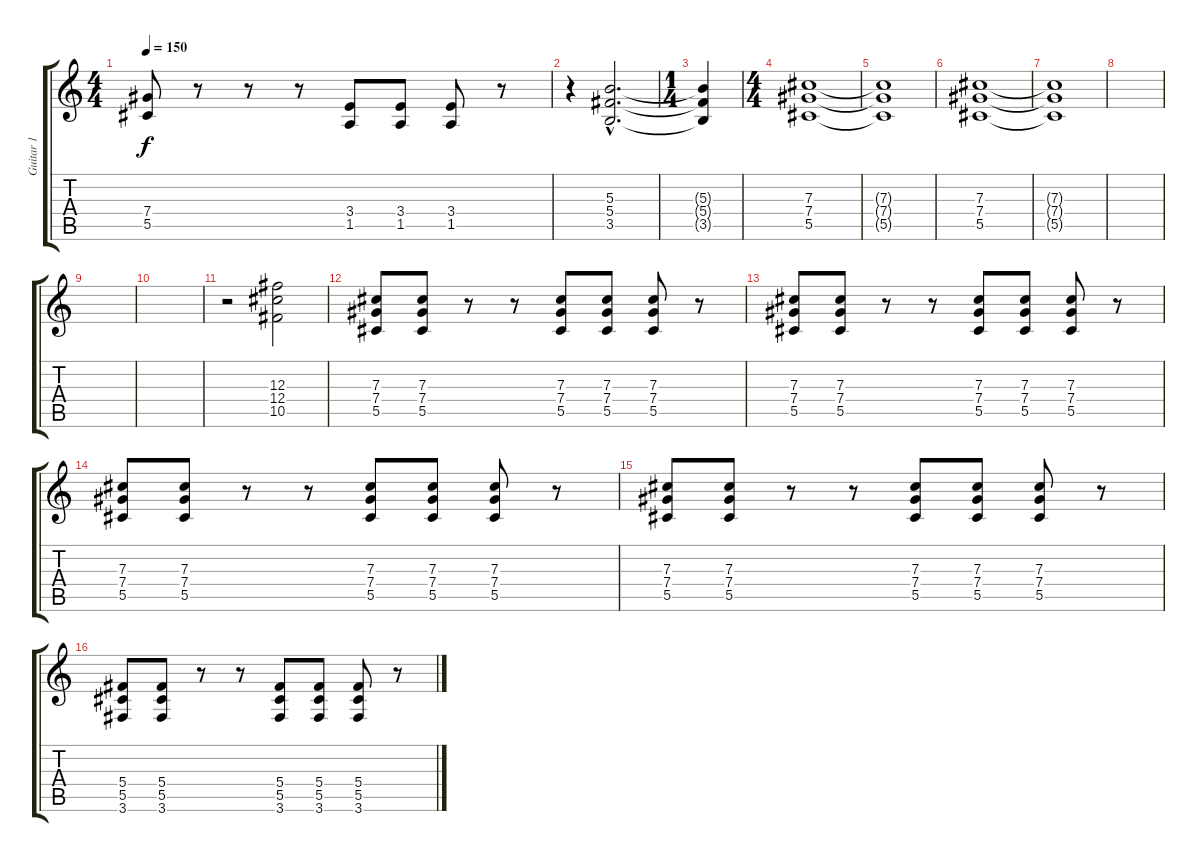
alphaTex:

\track ("Guitar 1" "Guitar 1") {instrument distortionguitar}
\staff {score tabs}
\tuning (Eb4 Bb3 Gb3 Db3 Ab2 Eb2) {hide}
\ts (4 4)
\tempo 150
\clef g2
\ks c
(7.4 5.5).8{dy f} r.8 r.8 r.8 (3.4 1.5).8 (3.4 1.5).8 (3.4 1.5).8 r.8 |
r.4 (5.3{hac} 5.4{hac} 3.5{hac}).2{d} |
\ts (1 4)
(5.3{t} 5.4{t} 3.5{t}).4 |
\ts (4 4)
(7.3 7.4 5.5).1{volume 12} |
(7.3{t} 7.4{t} 5.5{t}).1 |
(7.3 7.4 5.5).1{volume 12} |
(7.3{t} 7.4{t} 5.5{t}).1 |
|
|
|
r.2 (12.3 12.4 10.5).2{volume 11} |
(7.3 7.4 5.5).8 (7.3 7.4 5.5).8 r.8 r.8 (7.3 7.4 5.5).8 (7.3 7.4 5.5).8 (7.3 7.4 5.5).8 r.8 |
(7.3 7.4 5.5).8 (7.3 7.4 5.5).8 r.8 r.8 (7.3 7.4 5.5).8 (7.3 7.4 5.5).8 (7.3 7.4 5.5).8 r.8 |
(7.3 7.4 5.5).8 (7.3 7.4 5.5).8 r.8 r.8 (7.3 7.4 5.5).8 (7.3 7.4 5.5).8 (7.3 7.4 5.5).8 r.8 |
(7.3 7.4 5.5).8 (7.3 7.4 5.5).8 r.8 r.8 (7.3 7.4 5.5).8 (7.3 7.4 5.5).8 (7.3 7.4 5.5).8 r.8 |
(5.4 5.5 3.6).8 (5.4 5.5 3.6).8 r.8 r.8 (5.4 5.5 3.6).8 (5.4 5.5 3.6).8 (5.4 5.5 3.6).8 r.8
